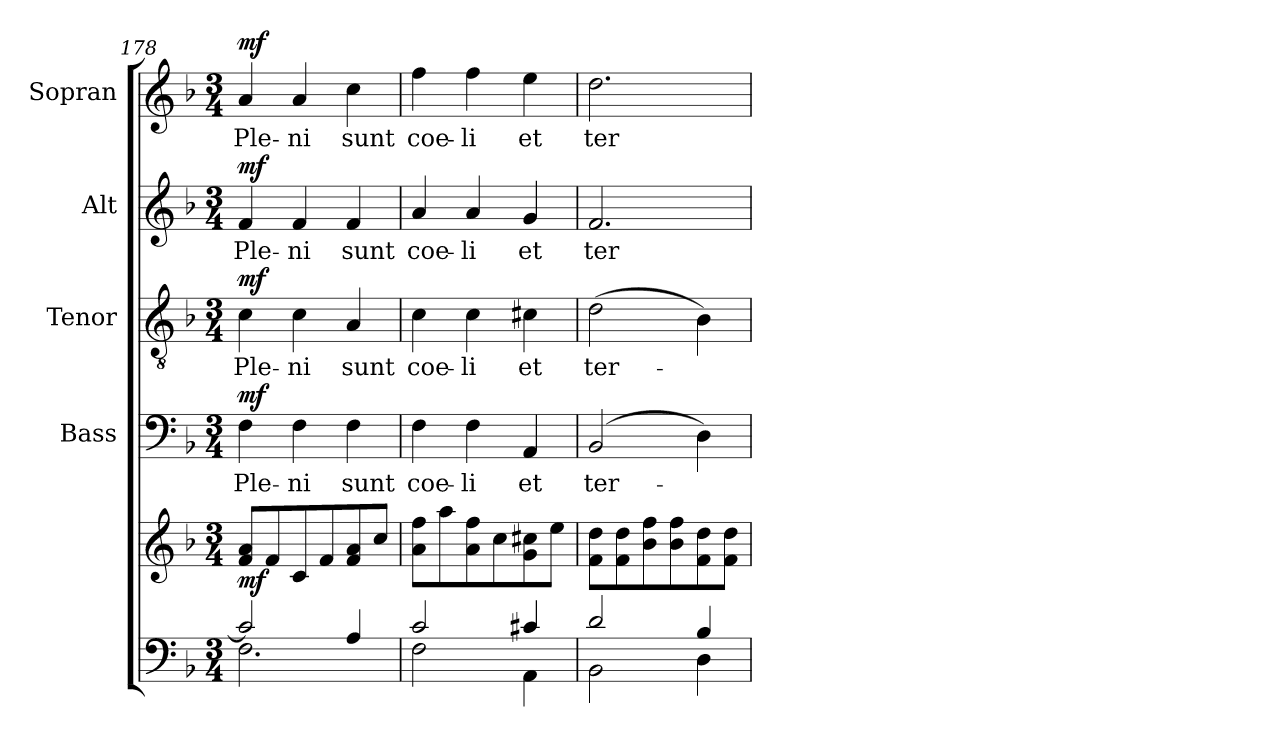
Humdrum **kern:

**kern	**kern	**dynam	**kern	**text	**dynam	**kern	**text	**dynam	**kern	**text	**dynam	**kern	**text	**dynam
*part5	*part5	*part5	*part4	*part4	*part4	*part3	*part3	*part3	*part2	*part2	*part2	*part1	*part1	*part1
*staff6	*staff5	*staff5/6	*staff4	*staff4	*staff4	*staff3	*staff3	*staff3	*staff2	*staff2	*staff2	*staff1	*staff1	*staff1
*	*	*	*I"Bass	*	*	*I"Tenor	*	*	*I"Alt	*	*	*I"Sopran	*	*
*	*	*	*I'B.	*	*	*I'T.	*	*	*I'A.	*	*	*I'S.	*	*
*clefF4	*clefG2	*	*clefF4	*	*	*clefGv2	*	*	*clefG2	*	*	*clefG2	*	*
*k[b-]	*k[b-]	*	*k[b-]	*	*	*k[b-]	*	*	*k[b-]	*	*	*k[b-]	*	*
*F:	*F:	*	*F:	*	*	*F:	*	*	*F:	*	*	*F:	*	*
*M3/4	*M3/4	*	*M3/4	*	*	*M3/4	*	*	*M3/4	*	*	*M3/4	*	*
=178	=178	=178	=178	=178	=178	=178	=178	=178	=178	=178	=178	=178	=178	=178
*^	*	*	*	*	*	*	*	*	*	*	*	*	*	*
!	!	!	!LO:DY:b	!	!LO:LY:b	!LO:DY:a	!	!LO:LY:b	!LO:DY:a	!	!LO:LY:b	!LO:DY:a	!	!LO:LY:b	!LO:DY:a
2c/]	2.F\	8f/ 8a/L	mf	4F\	Ple-	mf	4c\	Ple-	mf	4f/	Ple-	mf	4a/	Ple-	mf
.	.	8f/	.	.	.	.	.	.	.	.	.	.	.	.	.
!	!	!	!	!	!LO:LY:b	!	!	!LO:LY:b	!	!	!LO:LY:b	!	!	!LO:LY:b	!
.	.	8c/	.	4F\	-ni	.	4c\	-ni	.	4f/	-ni	.	4a/	-ni	.
.	.	8f/	.	.	.	.	.	.	.	.	.	.	.	.	.
!	!	!	!	!	!LO:LY:b	!	!	!LO:LY:b	!	!	!LO:LY:b	!	!	!LO:LY:b	!
4A/	.	8f/ 8a/	.	4F\	sunt	.	4A/	sunt	.	4f/	sunt	.	4cc\	sunt	.
.	.	8cc/J	.	.	.	.	.	.	.	.	.	.	.	.	.
=179	=179	=179	=179	=179	=179	=179	=179	=179	=179	=179	=179	=179	=179	=179	=179
!	!	!	!	!	!LO:LY:b	!	!	!LO:LY:b	!	!	!LO:LY:b	!	!	!LO:LY:b	!
2c/	2F\	8a\ 8ff\L	.	4F\	coe-	.	4c\	coe-	.	4a/	coe-	.	4ff\	coe-	.
.	.	8aa\	.	.	.	.	.	.	.	.	.	.	.	.	.
!	!	!	!	!	!LO:LY:b	!	!	!LO:LY:b	!	!	!LO:LY:b	!	!	!LO:LY:b	!
.	.	8a\ 8ff\	.	4F\	-li	.	4c\	-li	.	4a/	-li	.	4ff\	-li	.
.	.	8cc\	.	.	.	.	.	.	.	.	.	.	.	.	.
!	!	!	!	!	!LO:LY:b	!	!	!LO:LY:b	!	!	!LO:LY:b	!	!	!LO:LY:b	!
4c#X/	4AA\	8g\ 8cc#X\	.	4AA/	et	.	4c#X\	et	.	4g/	et	.	4ee\	et	.
.	.	8ee\J	.	.	.	.	.	.	.	.	.	.	.	.	.
=180	=180	=180	=180	=180	=180	=180	=180	=180	=180	=180	=180	=180	=180	=180	=180
!	!	!	!	!	!LO:LY:b	!	!	!LO:LY:b	!	!	!LO:LY:b	!	!	!LO:LY:b	!
2d/	2BB-\	8f\ 8dd\L	.	(2BB-/	ter-	.	(>2d\	ter-	.	2.f/	ter-	.	2.dd\	ter-	.
.	.	8f\ 8dd\	.	.	.	.	.	.	.	.	.	.	.	.	.
.	.	8b-\ 8ff\	.	.	.	.	.	.	.	.	.	.	.	.	.
.	.	8b-\ 8ff\	.	.	.	.	.	.	.	.	.	.	.	.	.
4B-/	4D\	8f\ 8dd\	.	4D\)	.	.	4B-\)	.	.	.	.	.	.	.	.
.	.	8f\ 8dd\J	.	.	.	.	.	.	.	.	.	.	.	.	.
*v	*v	*	*	*	*	*	*	*	*	*	*	*	*	*	*
=	=	=	=	=	=	=	=	=	=	=	=	=	=	=
*-	*-	*-	*-	*-	*-	*-	*-	*-	*-	*-	*-	*-	*-	*-
